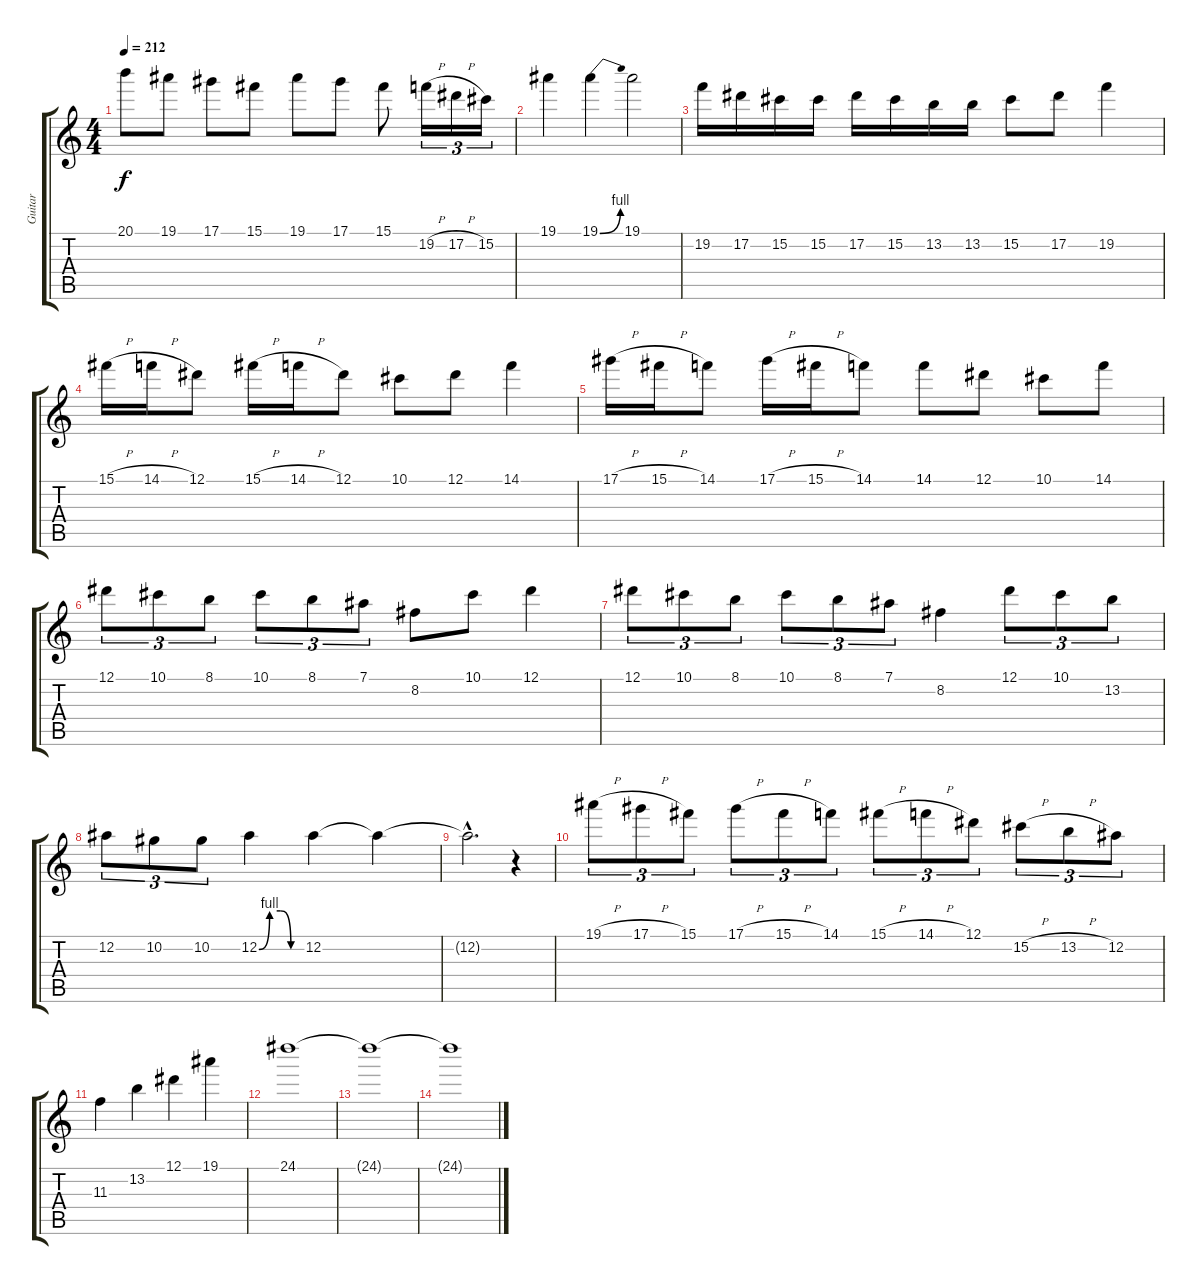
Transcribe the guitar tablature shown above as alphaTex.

\track ("Guitar" "Guitar") {instrument distortionguitar}
\staff {score tabs}
\tuning (Eb4 Bb3 Gb3 Db3 Ab2 Eb2) {hide}
\ts (4 4)
\tempo 212
\clef g2
\ks c
20.1.8{dy f} 19.1.8 17.1.8 15.1.8 19.1.8 17.1.8 15.1.8 19.2{h}.16{tu (3 2)} 17.2{h}.16{tu (3 2)} 15.2.16{tu (3 2)} |
19.1.4 19.1{be (bend 0 0 60 4)}.4 19.1.2 |
19.2.16 17.2.16 15.2.16 15.2.16 17.2.16 15.2.16 13.2.16 13.2.16 15.2.8 17.2.8 19.2.4 |
15.1{h}.16 14.1{h}.16 12.1.8 15.1{h}.16 14.1{h}.16 12.1.8 10.1.8 12.1.8 14.1.4 |
17.1{h}.16 15.1{h}.16 14.1.8 17.1{h}.16 15.1{h}.16 14.1.8 14.1.8 12.1.8 10.1.8 14.1.8 |
12.1.8{tu (3 2)} 10.1.8{tu (3 2)} 8.1.8{tu (3 2)} 10.1.8{tu (3 2)} 8.1.8{tu (3 2)} 7.1.8{tu (3 2)} 8.2.8 10.1.8 12.1.4 |
12.1.8{tu (3 2)} 10.1.8{tu (3 2)} 8.1.8{tu (3 2)} 10.1.8{tu (3 2)} 8.1.8{tu (3 2)} 7.1.8{tu (3 2)} 8.2.4 12.1.8{tu (3 2)} 10.1.8{tu (3 2)} 13.2.8{tu (3 2)} |
12.2.8{tu (3 2)} 10.2.8{tu (3 2)} 10.2.8{tu (3 2)} 12.2{be (custom 0 0 15 4 30 4 45 0 60 0)}.4 12.2.4 12.2{t}.4 |
12.2{hac t}.2{d} r.4 |
19.1{h}.8{tu (3 2)} 17.1{h}.8{tu (3 2)} 15.1.8{tu (3 2)} 17.1{h}.8{tu (3 2)} 15.1{h}.8{tu (3 2)} 14.1.8{tu (3 2)} 15.1{h}.8{tu (3 2)} 14.1{h}.8{tu (3 2)} 12.1.8{tu (3 2)} 15.2{h}.8{tu (3 2)} 13.2{h}.8{tu (3 2)} 12.2.8{tu (3 2)} |
11.3.4 13.2.4 12.1.4 19.1.4 |
24.1.1 |
24.1{t}.1 |
24.1{t}.1
